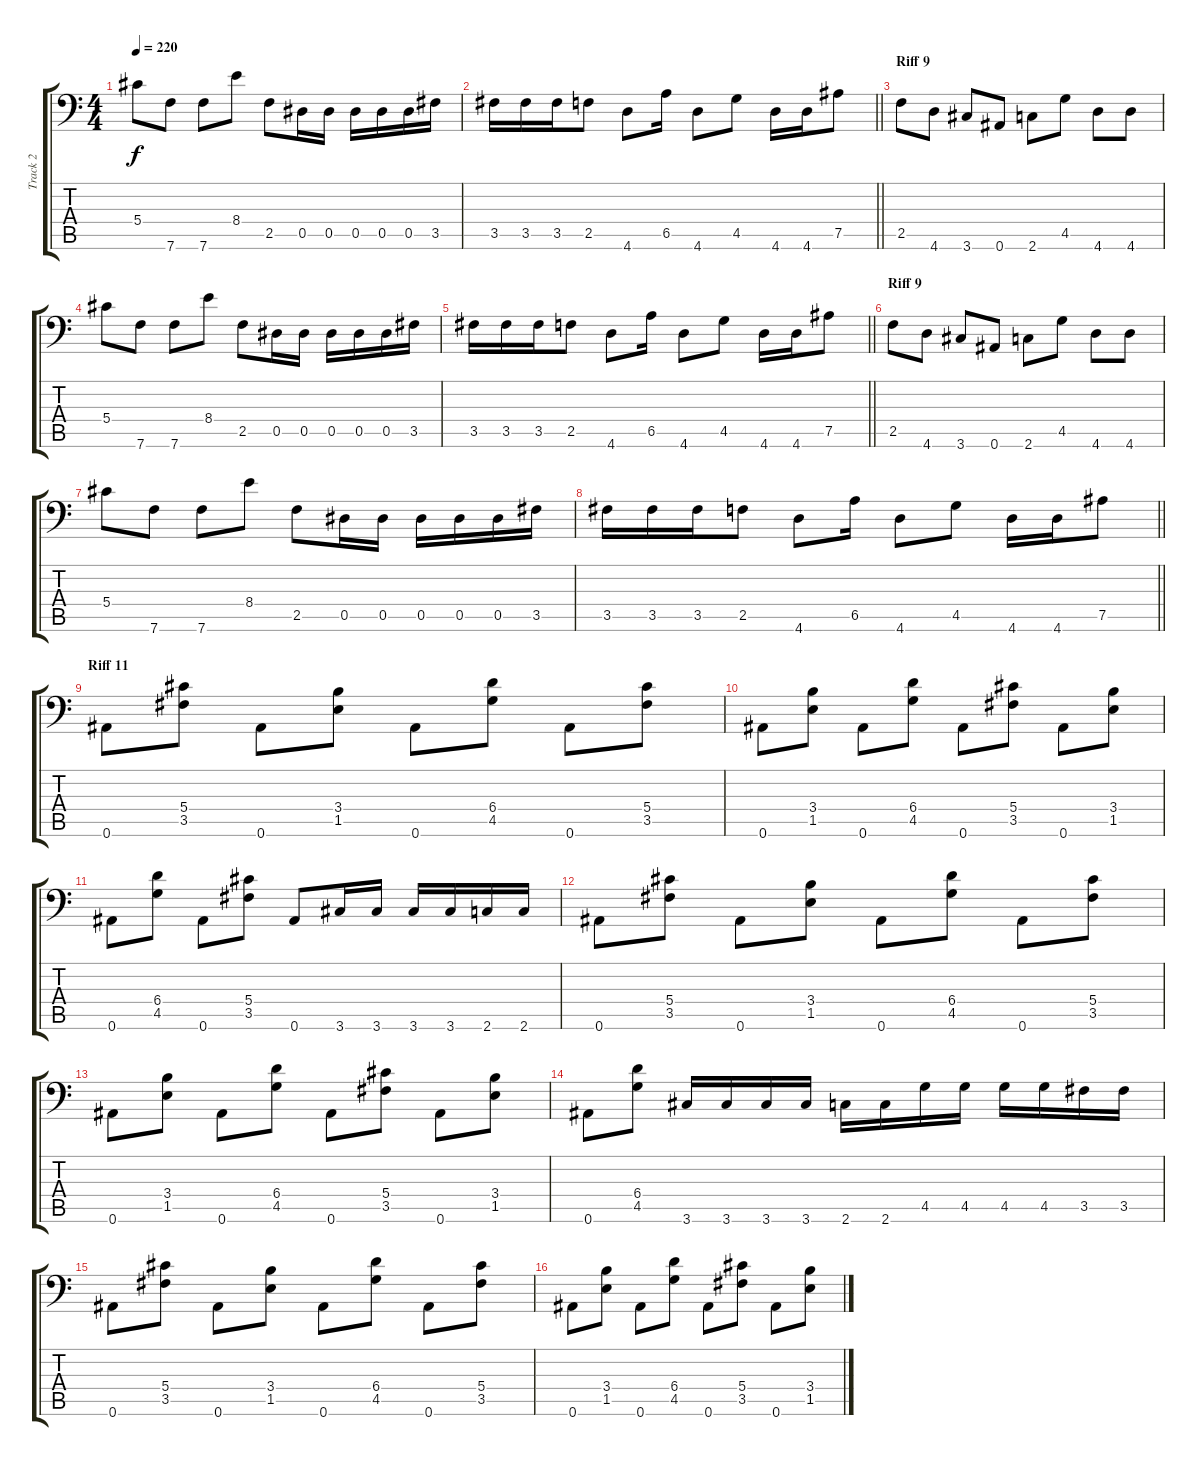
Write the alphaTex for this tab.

\track ("Track 2" "Track 2") {instrument distortionguitar}
\staff {score tabs}
\tuning (Bb3 F3 Db3 Ab2 Eb2 Bb1) {hide}
\ts (4 4)
\tempo 220
\clef f4
\ks c
5.4.8{dy f} 7.6.8 7.6.8 8.4.8 2.5.8 0.5.16 0.5.16 0.5.16 0.5.16 0.5.16 3.5.16 |
\barLineRight lightlight
3.5.16 3.5.16 3.5.16 2.5.8 4.6.8 6.5.16 4.6.8 4.5.8 4.6.16 4.6.16 7.5.8 |
\section ("" "Riff 9")
2.5.8 4.6.8 3.6.8 0.6.8 2.6.8 4.5.8 4.6.8 4.6.8 |
5.4.8 7.6.8 7.6.8 8.4.8 2.5.8 0.5.16 0.5.16 0.5.16 0.5.16 0.5.16 3.5.16 |
\barLineRight lightlight
3.5.16 3.5.16 3.5.16 2.5.8 4.6.8 6.5.16 4.6.8 4.5.8 4.6.16 4.6.16 7.5.8 |
\section ("" "Riff 9")
2.5.8 4.6.8 3.6.8 0.6.8 2.6.8 4.5.8 4.6.8 4.6.8 |
5.4.8 7.6.8 7.6.8 8.4.8 2.5.8 0.5.16 0.5.16 0.5.16 0.5.16 0.5.16 3.5.16 |
\barLineRight lightlight
3.5.16 3.5.16 3.5.16 2.5.8 4.6.8 6.5.16 4.6.8 4.5.8 4.6.16 4.6.16 7.5.8 |
\section ("" "Riff 11")
0.6.8 (5.4 3.5).8 0.6.8 (3.4 1.5).8 0.6.8 (6.4 4.5).8 0.6.8 (5.4 3.5).8 |
0.6.8 (3.4 1.5).8 0.6.8 (6.4 4.5).8 0.6.8 (5.4 3.5).8 0.6.8 (3.4 1.5).8 |
0.6.8 (6.4 4.5).8 0.6.8 (5.4 3.5).8 0.6.8 3.6.16 3.6.16 3.6.16 3.6.16 2.6.16 2.6.16 |
0.6.8 (5.4 3.5).8 0.6.8 (3.4 1.5).8 0.6.8 (6.4 4.5).8 0.6.8 (5.4 3.5).8 |
0.6.8 (3.4 1.5).8 0.6.8 (6.4 4.5).8 0.6.8 (5.4 3.5).8 0.6.8 (3.4 1.5).8 |
0.6.8 (6.4 4.5).8 3.6.16 3.6.16 3.6.16 3.6.16 2.6.16 2.6.16 4.5.16 4.5.16 4.5.16 4.5.16 3.5.16 3.5.16 |
0.6.8 (5.4 3.5).8 0.6.8 (3.4 1.5).8 0.6.8 (6.4 4.5).8 0.6.8 (5.4 3.5).8 |
0.6.8 (3.4 1.5).8 0.6.8 (6.4 4.5).8 0.6.8 (5.4 3.5).8 0.6.8 (3.4 1.5).8
